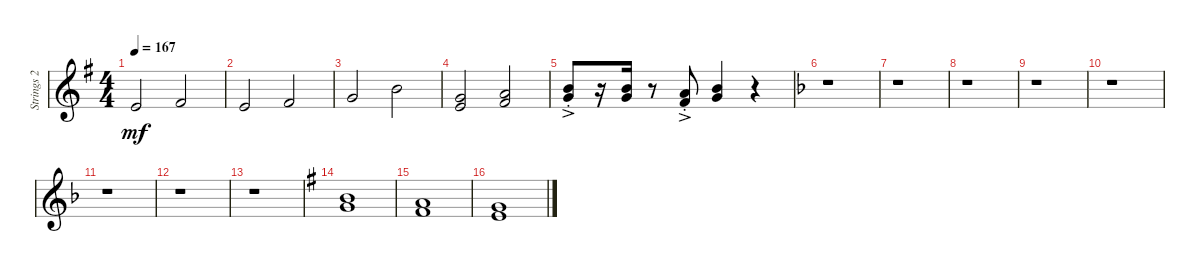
\track ("Strings 2" "Strings 2") {instrument voiceoohs}
\staff {score}
\tuning (E4 B3 G3 D3 A2 E2 B1) {hide}
\ts (4 4)
\tempo 167
\clef g2
\ks eminor
0.1.2{dy mf} 2.1.2 |
0.1.2 2.1.2 |
3.1.2 7.1.2 |
(3.1 5.2).2 (2.1 10.2).2 |
(3.1{ac st} 12.2).8 r.16 (7.1 8.2).16 r.8 (5.1{ac st} 7.2).8 (3.1 12.2).4 r.4 |
\ks dminor
r.1 |
r.1 |
r.1 |
r.1 |
r.1 |
r.1 |
r.1 |
r.1 |
\ks eminor
(7.1 8.2).1 |
(5.1 7.2).1 |
(3.1 5.2).1
